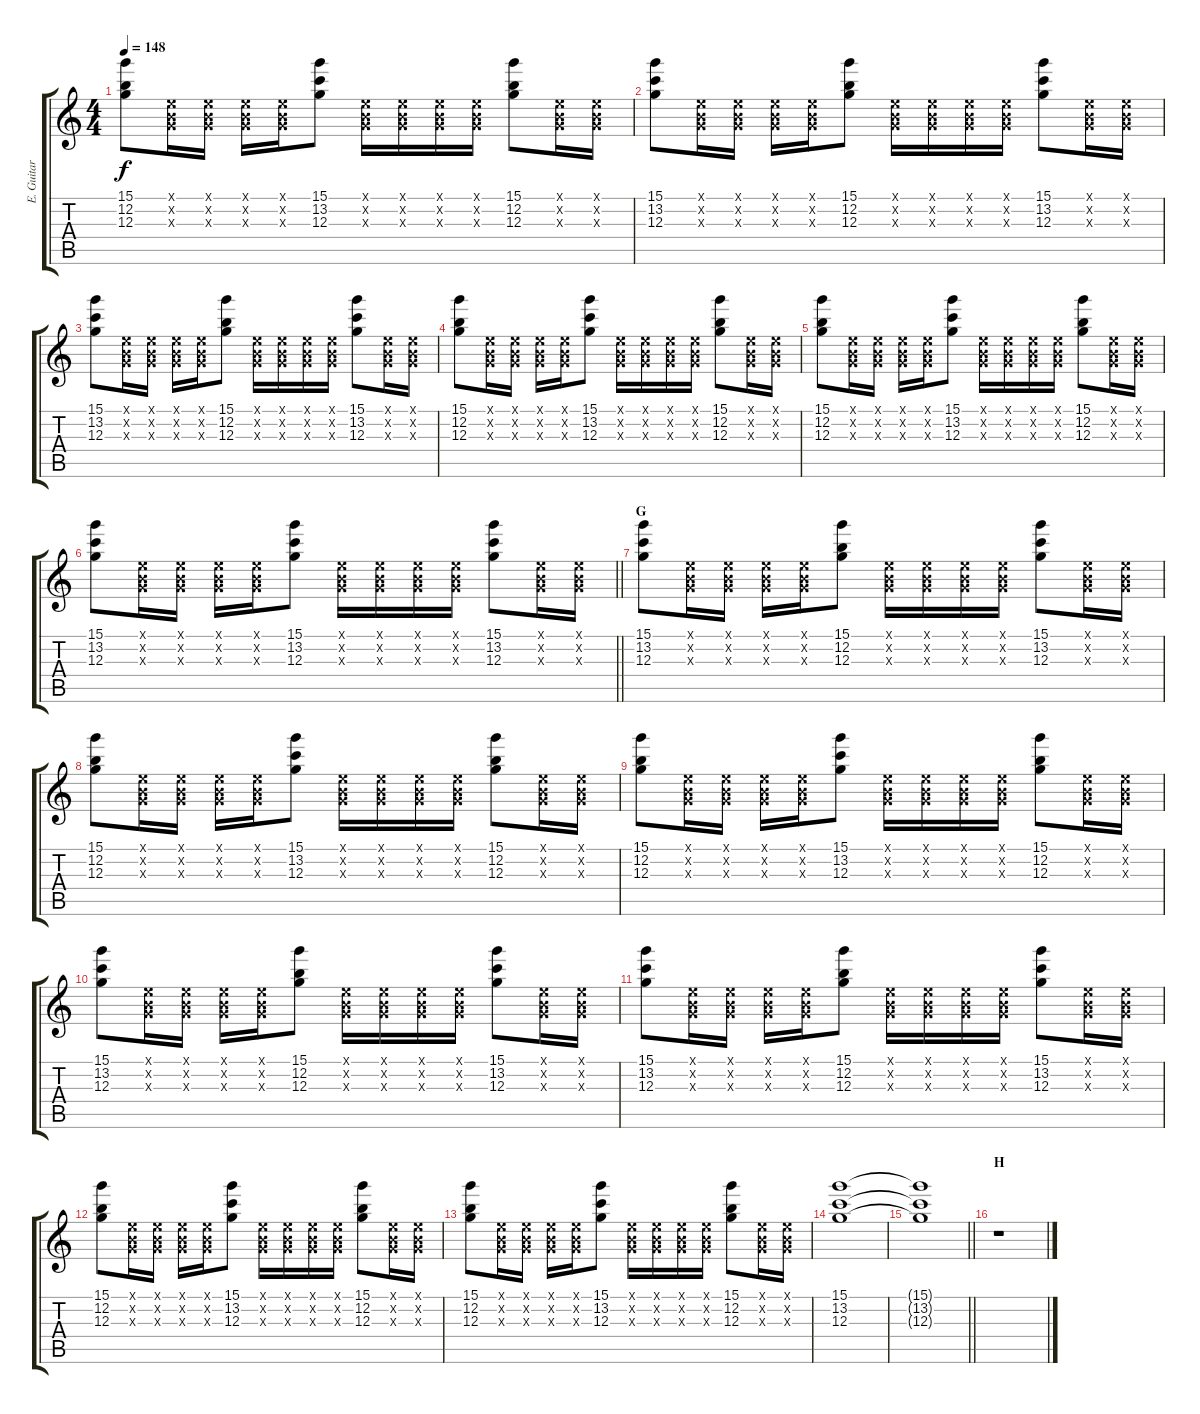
\track ("E. Guitar II" "E. Guitar ") {instrument overdrivenguitar}
\staff {score tabs}
\tuning (E4 B3 G3 D3 A2 E2) {hide}
\ts (4 4)
\tempo 148
\clef g2
\ks c
(15.1 12.2 12.3).8{dy f} (0.1{x} 0.2{x} 0.3{x}).16 (0.1{x} 0.2{x} 0.3{x}).16 (0.1{x} 0.2{x} 0.3{x}).16 (0.1{x} 0.2{x} 0.3{x}).16 (15.1 13.2 12.3).8 (0.1{x} 0.2{x} 0.3{x}).16 (0.1{x} 0.2{x} 0.3{x}).16 (0.1{x} 0.2{x} 0.3{x}).16 (0.1{x} 0.2{x} 0.3{x}).16 (15.1 12.2 12.3).8 (0.1{x} 0.2{x} 0.3{x}).16 (0.1{x} 0.2{x} 0.3{x}).16 |
(15.1 13.2 12.3).8 (0.1{x} 0.2{x} 0.3{x}).16 (0.1{x} 0.2{x} 0.3{x}).16 (0.1{x} 0.2{x} 0.3{x}).16 (0.1{x} 0.2{x} 0.3{x}).16 (15.1 12.2 12.3).8 (0.1{x} 0.2{x} 0.3{x}).16 (0.1{x} 0.2{x} 0.3{x}).16 (0.1{x} 0.2{x} 0.3{x}).16 (0.1{x} 0.2{x} 0.3{x}).16 (15.1 13.2 12.3).8 (0.1{x} 0.2{x} 0.3{x}).16 (0.1{x} 0.2{x} 0.3{x}).16 |
(15.1 13.2 12.3).8 (0.1{x} 0.2{x} 0.3{x}).16 (0.1{x} 0.2{x} 0.3{x}).16 (0.1{x} 0.2{x} 0.3{x}).16 (0.1{x} 0.2{x} 0.3{x}).16 (15.1 12.2 12.3).8 (0.1{x} 0.2{x} 0.3{x}).16 (0.1{x} 0.2{x} 0.3{x}).16 (0.1{x} 0.2{x} 0.3{x}).16 (0.1{x} 0.2{x} 0.3{x}).16 (15.1 13.2 12.3).8 (0.1{x} 0.2{x} 0.3{x}).16 (0.1{x} 0.2{x} 0.3{x}).16 |
(15.1 12.2 12.3).8 (0.1{x} 0.2{x} 0.3{x}).16 (0.1{x} 0.2{x} 0.3{x}).16 (0.1{x} 0.2{x} 0.3{x}).16 (0.1{x} 0.2{x} 0.3{x}).16 (15.1 13.2 12.3).8 (0.1{x} 0.2{x} 0.3{x}).16 (0.1{x} 0.2{x} 0.3{x}).16 (0.1{x} 0.2{x} 0.3{x}).16 (0.1{x} 0.2{x} 0.3{x}).16 (15.1 12.2 12.3).8 (0.1{x} 0.2{x} 0.3{x}).16 (0.1{x} 0.2{x} 0.3{x}).16 |
(15.1 12.2 12.3).8 (0.1{x} 0.2{x} 0.3{x}).16 (0.1{x} 0.2{x} 0.3{x}).16 (0.1{x} 0.2{x} 0.3{x}).16 (0.1{x} 0.2{x} 0.3{x}).16 (15.1 13.2 12.3).8 (0.1{x} 0.2{x} 0.3{x}).16 (0.1{x} 0.2{x} 0.3{x}).16 (0.1{x} 0.2{x} 0.3{x}).16 (0.1{x} 0.2{x} 0.3{x}).16 (15.1 12.2 12.3).8 (0.1{x} 0.2{x} 0.3{x}).16 (0.1{x} 0.2{x} 0.3{x}).16 |
\barLineRight lightlight
(15.1 13.2 12.3).8 (0.1{x} 0.2{x} 0.3{x}).16 (0.1{x} 0.2{x} 0.3{x}).16 (0.1{x} 0.2{x} 0.3{x}).16 (0.1{x} 0.2{x} 0.3{x}).16 (15.1 13.2 12.3).8 (0.1{x} 0.2{x} 0.3{x}).16 (0.1{x} 0.2{x} 0.3{x}).16 (0.1{x} 0.2{x} 0.3{x}).16 (0.1{x} 0.2{x} 0.3{x}).16 (15.1 13.2 12.3).8 (0.1{x} 0.2{x} 0.3{x}).16 (0.1{x} 0.2{x} 0.3{x}).16 |
\section ("" "G")
(15.1 13.2 12.3).8 (0.1{x} 0.2{x} 0.3{x}).16 (0.1{x} 0.2{x} 0.3{x}).16 (0.1{x} 0.2{x} 0.3{x}).16 (0.1{x} 0.2{x} 0.3{x}).16 (15.1 12.2 12.3).8 (0.1{x} 0.2{x} 0.3{x}).16 (0.1{x} 0.2{x} 0.3{x}).16 (0.1{x} 0.2{x} 0.3{x}).16 (0.1{x} 0.2{x} 0.3{x}).16 (15.1 13.2 12.3).8 (0.1{x} 0.2{x} 0.3{x}).16 (0.1{x} 0.2{x} 0.3{x}).16 |
(15.1 12.2 12.3).8 (0.1{x} 0.2{x} 0.3{x}).16 (0.1{x} 0.2{x} 0.3{x}).16 (0.1{x} 0.2{x} 0.3{x}).16 (0.1{x} 0.2{x} 0.3{x}).16 (15.1 13.2 12.3).8 (0.1{x} 0.2{x} 0.3{x}).16 (0.1{x} 0.2{x} 0.3{x}).16 (0.1{x} 0.2{x} 0.3{x}).16 (0.1{x} 0.2{x} 0.3{x}).16 (15.1 12.2 12.3).8 (0.1{x} 0.2{x} 0.3{x}).16 (0.1{x} 0.2{x} 0.3{x}).16 |
(15.1 12.2 12.3).8 (0.1{x} 0.2{x} 0.3{x}).16 (0.1{x} 0.2{x} 0.3{x}).16 (0.1{x} 0.2{x} 0.3{x}).16 (0.1{x} 0.2{x} 0.3{x}).16 (15.1 13.2 12.3).8 (0.1{x} 0.2{x} 0.3{x}).16 (0.1{x} 0.2{x} 0.3{x}).16 (0.1{x} 0.2{x} 0.3{x}).16 (0.1{x} 0.2{x} 0.3{x}).16 (15.1 12.2 12.3).8 (0.1{x} 0.2{x} 0.3{x}).16 (0.1{x} 0.2{x} 0.3{x}).16 |
(15.1 13.2 12.3).8 (0.1{x} 0.2{x} 0.3{x}).16 (0.1{x} 0.2{x} 0.3{x}).16 (0.1{x} 0.2{x} 0.3{x}).16 (0.1{x} 0.2{x} 0.3{x}).16 (15.1 12.2 12.3).8 (0.1{x} 0.2{x} 0.3{x}).16 (0.1{x} 0.2{x} 0.3{x}).16 (0.1{x} 0.2{x} 0.3{x}).16 (0.1{x} 0.2{x} 0.3{x}).16 (15.1 13.2 12.3).8 (0.1{x} 0.2{x} 0.3{x}).16 (0.1{x} 0.2{x} 0.3{x}).16 |
(15.1 13.2 12.3).8 (0.1{x} 0.2{x} 0.3{x}).16 (0.1{x} 0.2{x} 0.3{x}).16 (0.1{x} 0.2{x} 0.3{x}).16 (0.1{x} 0.2{x} 0.3{x}).16 (15.1 12.2 12.3).8 (0.1{x} 0.2{x} 0.3{x}).16 (0.1{x} 0.2{x} 0.3{x}).16 (0.1{x} 0.2{x} 0.3{x}).16 (0.1{x} 0.2{x} 0.3{x}).16 (15.1 13.2 12.3).8 (0.1{x} 0.2{x} 0.3{x}).16 (0.1{x} 0.2{x} 0.3{x}).16 |
(15.1 12.2 12.3).8 (0.1{x} 0.2{x} 0.3{x}).16 (0.1{x} 0.2{x} 0.3{x}).16 (0.1{x} 0.2{x} 0.3{x}).16 (0.1{x} 0.2{x} 0.3{x}).16 (15.1 13.2 12.3).8 (0.1{x} 0.2{x} 0.3{x}).16 (0.1{x} 0.2{x} 0.3{x}).16 (0.1{x} 0.2{x} 0.3{x}).16 (0.1{x} 0.2{x} 0.3{x}).16 (15.1 12.2 12.3).8 (0.1{x} 0.2{x} 0.3{x}).16 (0.1{x} 0.2{x} 0.3{x}).16 |
(15.1 12.2 12.3).8 (0.1{x} 0.2{x} 0.3{x}).16 (0.1{x} 0.2{x} 0.3{x}).16 (0.1{x} 0.2{x} 0.3{x}).16 (0.1{x} 0.2{x} 0.3{x}).16 (15.1 13.2 12.3).8 (0.1{x} 0.2{x} 0.3{x}).16 (0.1{x} 0.2{x} 0.3{x}).16 (0.1{x} 0.2{x} 0.3{x}).16 (0.1{x} 0.2{x} 0.3{x}).16 (15.1 12.2 12.3).8 (0.1{x} 0.2{x} 0.3{x}).16 (0.1{x} 0.2{x} 0.3{x}).16 |
(15.1 13.2 12.3).1 |
\barLineRight lightlight
(15.1{t} 13.2{t} 12.3{t}).1 |
\section ("" "H")
r.1
